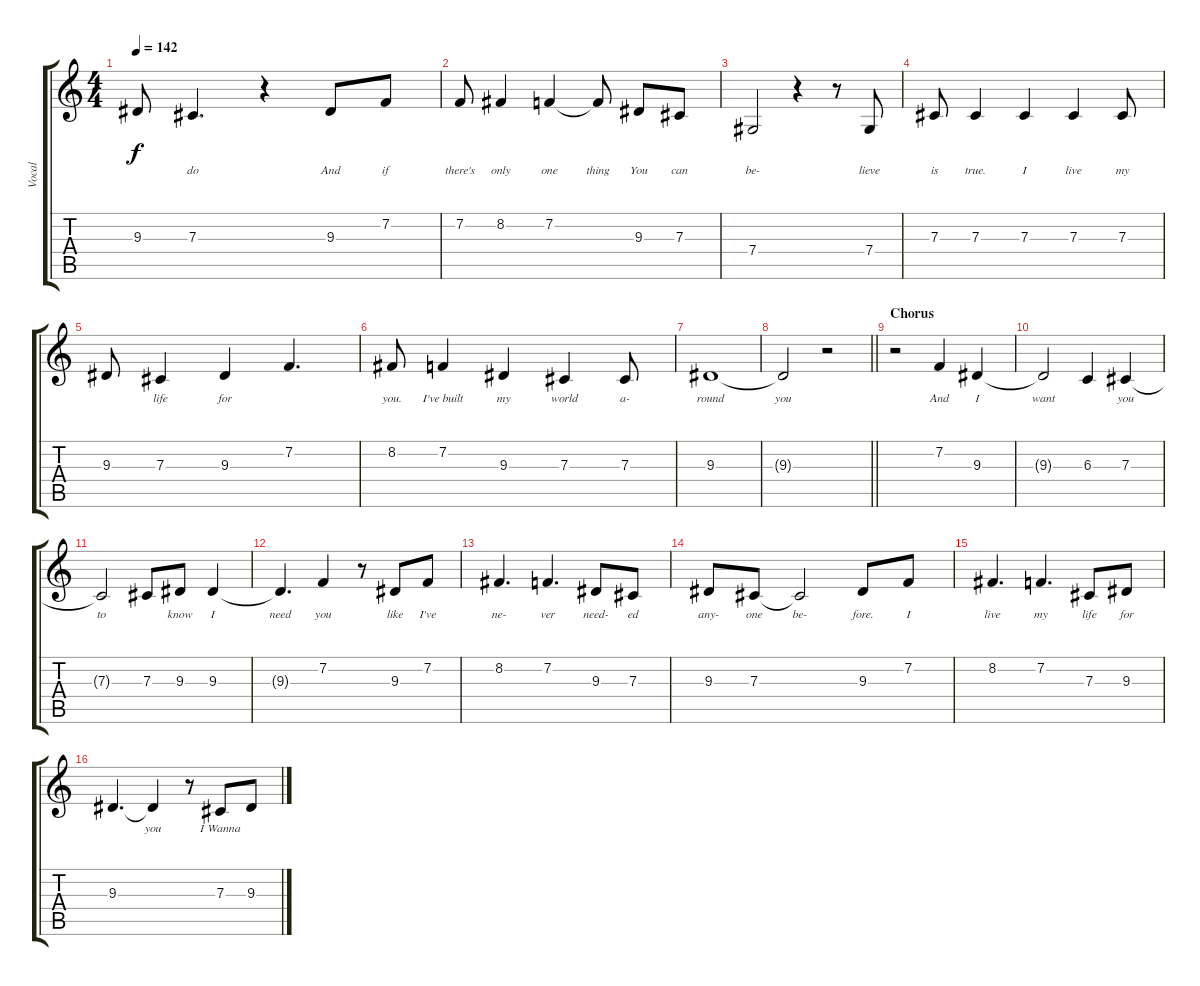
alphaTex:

\track ("Vocal" "Vocal") {instrument clarinet}
\staff {score tabs}
\tuning (Eb4 Bb3 Gb3 Db3 Ab2 Eb2) {hide}
\ts (4 4)
\tempo 142
\clef g2
\ks c
9.3{t}.8{lyrics (0 "") lyrics (1 "") lyrics (2 "") lyrics (3 "") lyrics (4 "") dy f} 7.3.4{d lyrics (0 "do") lyrics (1 "") lyrics (2 "") lyrics (3 "") lyrics (4 "")} r.4 9.3.8{lyrics (0 "And") lyrics (1 "") lyrics (2 "") lyrics (3 "") lyrics (4 "")} 7.2.8{lyrics (0 "if") lyrics (1 "") lyrics (2 "") lyrics (3 "") lyrics (4 "")} |
7.2.8{lyrics (0 "there's") lyrics (1 "") lyrics (2 "") lyrics (3 "") lyrics (4 "")} 8.2.4{lyrics (0 "only") lyrics (1 "") lyrics (2 "") lyrics (3 "") lyrics (4 "")} 7.2.4{lyrics (0 "one") lyrics (1 "") lyrics (2 "") lyrics (3 "") lyrics (4 "")} 7.2{t}.8{lyrics (0 "thing") lyrics (1 "") lyrics (2 "") lyrics (3 "") lyrics (4 "")} 9.3.8{lyrics (0 "You") lyrics (1 "") lyrics (2 "") lyrics (3 "") lyrics (4 "")} 7.3.8{lyrics (0 "can") lyrics (1 "") lyrics (2 "") lyrics (3 "") lyrics (4 "")} |
7.4.2{lyrics (0 "be-") lyrics (1 "") lyrics (2 "") lyrics (3 "") lyrics (4 "")} r.4 r.8 7.4.8{lyrics (0 "lieve") lyrics (1 "") lyrics (2 "") lyrics (3 "") lyrics (4 "")} |
7.3.8{lyrics (0 "is") lyrics (1 "") lyrics (2 "") lyrics (3 "") lyrics (4 "")} 7.3.4{lyrics (0 "true.") lyrics (1 "") lyrics (2 "") lyrics (3 "") lyrics (4 "")} 7.3.4{lyrics (0 "I") lyrics (1 "") lyrics (2 "") lyrics (3 "") lyrics (4 "")} 7.3.4{lyrics (0 "live") lyrics (1 "") lyrics (2 "") lyrics (3 "") lyrics (4 "")} 7.3.8{lyrics (0 "my") lyrics (1 "") lyrics (2 "") lyrics (3 "") lyrics (4 "")} |
9.3.8{lyrics (0 "") lyrics (1 "") lyrics (2 "") lyrics (3 "") lyrics (4 "")} 7.3.4{lyrics (0 "life") lyrics (1 "") lyrics (2 "") lyrics (3 "") lyrics (4 "")} 9.3.4{lyrics (0 "for") lyrics (1 "") lyrics (2 "") lyrics (3 "") lyrics (4 "")} 7.2.4{d lyrics (0 "") lyrics (1 "") lyrics (2 "") lyrics (3 "") lyrics (4 "")} |
8.2.8{lyrics (0 "you.") lyrics (1 "") lyrics (2 "") lyrics (3 "") lyrics (4 "")} 7.2.4{lyrics (0 "I've built") lyrics (1 "") lyrics (2 "") lyrics (3 "") lyrics (4 "")} 9.3.4{lyrics (0 "my") lyrics (1 "") lyrics (2 "") lyrics (3 "") lyrics (4 "")} 7.3.4{lyrics (0 "world") lyrics (1 "") lyrics (2 "") lyrics (3 "") lyrics (4 "")} 7.3.8{lyrics (0 "a-") lyrics (1 "") lyrics (2 "") lyrics (3 "") lyrics (4 "")} |
9.3.1{lyrics (0 "round") lyrics (1 "") lyrics (2 "") lyrics (3 "") lyrics (4 "")} |
\barLineRight lightlight
9.3{t}.2{lyrics (0 "you") lyrics (1 "") lyrics (2 "") lyrics (3 "") lyrics (4 "")} r.2 |
\section ("" "Chorus")
r.2 7.2.4{lyrics (0 "And") lyrics (1 "") lyrics (2 "") lyrics (3 "") lyrics (4 "")} 9.3.4{lyrics (0 "I") lyrics (1 "") lyrics (2 "") lyrics (3 "") lyrics (4 "")} |
9.3{t}.2{lyrics (0 "want") lyrics (1 "") lyrics (2 "") lyrics (3 "") lyrics (4 "")} 6.3.4{lyrics (0 "") lyrics (1 "") lyrics (2 "") lyrics (3 "") lyrics (4 "")} 7.3.4{lyrics (0 "you") lyrics (1 "") lyrics (2 "") lyrics (3 "") lyrics (4 "")} |
7.3{t}.2{lyrics (0 "to") lyrics (1 "") lyrics (2 "") lyrics (3 "") lyrics (4 "")} 7.3.8{lyrics (0 "") lyrics (1 "") lyrics (2 "") lyrics (3 "") lyrics (4 "")} 9.3.8{lyrics (0 "know") lyrics (1 "") lyrics (2 "") lyrics (3 "") lyrics (4 "")} 9.3.4{lyrics (0 "I") lyrics (1 "") lyrics (2 "") lyrics (3 "") lyrics (4 "")} |
9.3{t}.4{d lyrics (0 "need") lyrics (1 "") lyrics (2 "") lyrics (3 "") lyrics (4 "")} 7.2.4{lyrics (0 "you") lyrics (1 "") lyrics (2 "") lyrics (3 "") lyrics (4 "")} r.8 9.3.8{lyrics (0 "like") lyrics (1 "") lyrics (2 "") lyrics (3 "") lyrics (4 "")} 7.2.8{lyrics (0 "I've") lyrics (1 "") lyrics (2 "") lyrics (3 "") lyrics (4 "")} |
8.2.4{d lyrics (0 "ne-") lyrics (1 "") lyrics (2 "") lyrics (3 "") lyrics (4 "")} 7.2.4{d lyrics (0 "ver") lyrics (1 "") lyrics (2 "") lyrics (3 "") lyrics (4 "")} 9.3.8{lyrics (0 "need-") lyrics (1 "") lyrics (2 "") lyrics (3 "") lyrics (4 "")} 7.3.8{lyrics (0 "ed") lyrics (1 "") lyrics (2 "") lyrics (3 "") lyrics (4 "")} |
9.3.8{lyrics (0 "any-") lyrics (1 "") lyrics (2 "") lyrics (3 "") lyrics (4 "")} 7.3.8{lyrics (0 "one") lyrics (1 "") lyrics (2 "") lyrics (3 "") lyrics (4 "")} 7.3{t}.2{lyrics (0 "be-") lyrics (1 "") lyrics (2 "") lyrics (3 "") lyrics (4 "")} 9.3.8{lyrics (0 "fore.") lyrics (1 "") lyrics (2 "") lyrics (3 "") lyrics (4 "")} 7.2.8{lyrics (0 "I") lyrics (1 "") lyrics (2 "") lyrics (3 "") lyrics (4 "")} |
8.2.4{d lyrics (0 "live") lyrics (1 "") lyrics (2 "") lyrics (3 "") lyrics (4 "")} 7.2.4{d lyrics (0 "my") lyrics (1 "") lyrics (2 "") lyrics (3 "") lyrics (4 "")} 7.3.8{lyrics (0 "life") lyrics (1 "") lyrics (2 "") lyrics (3 "") lyrics (4 "")} 9.3.8{lyrics (0 "for") lyrics (1 "") lyrics (2 "") lyrics (3 "") lyrics (4 "")} |
9.3.4{d lyrics (0 "") lyrics (1 "") lyrics (2 "") lyrics (3 "") lyrics (4 "")} 9.3{t}.4{lyrics (0 "you") lyrics (1 "") lyrics (2 "") lyrics (3 "") lyrics (4 "")} r.8 7.3.8{lyrics (0 "I Wanna") lyrics (1 "") lyrics (2 "") lyrics (3 "") lyrics (4 "")} 9.3.8{lyrics (0 "") lyrics (1 "") lyrics (2 "") lyrics (3 "") lyrics (4 "")}
